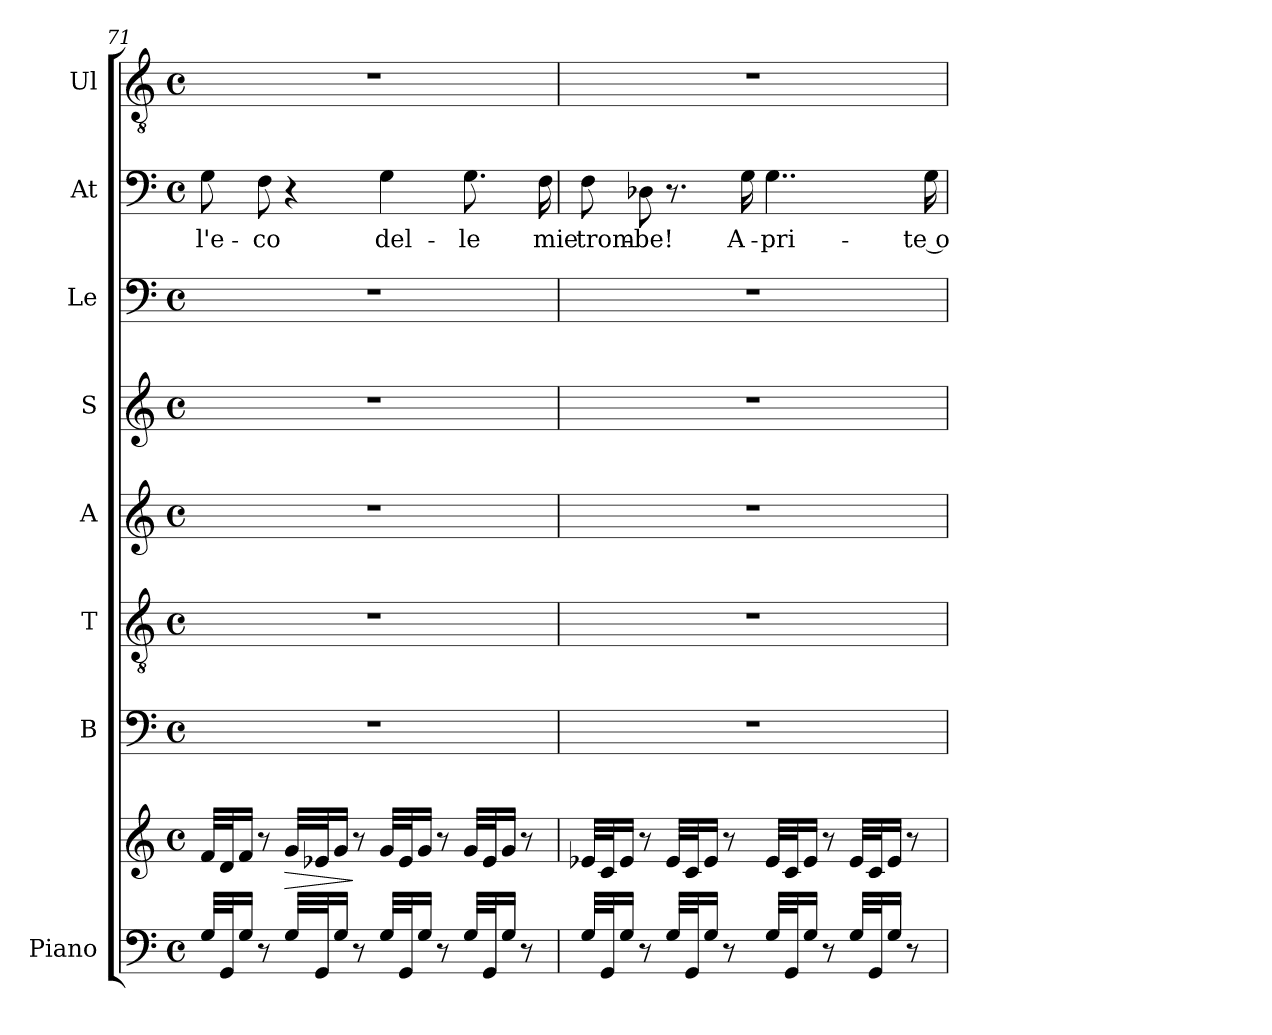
**kern	**kern	**dynam	**kern	**kern	**kern	**kern	**kern	**kern	**text	**kern
*part8	*part8	*part8	*part7	*part6	*part5	*part4	*part3	*part2	*part2	*part1
*staff9	*staff8	*staff8/9	*staff7	*staff6	*staff5	*staff4	*staff3	*staff2	*staff2	*staff1
*I"Piano	*	*	*I"B	*I"T	*I"A	*I"S	*I"Le	*I"At	*	*I"Ul
*I'Pno	*	*	*I'B	*I'T	*I'A	*I'S	*I'Le	*I'At	*	*I'Ul
!!LO:LB:g=z
*clefF4	*clefG2	*	*clefF4	*clefGv2	*clefG2	*clefG2	*clefF4	*clefF4	*	*clefGv2
*k[]	*k[]	*	*k[]	*k[]	*k[]	*k[]	*k[]	*k[]	*	*k[]
*M4/4	*M4/4	*	*M4/4	*M4/4	*M4/4	*M4/4	*M4/4	*M4/4	*	*M4/4
*met(c)	*met(c)	*	*met(c)	*met(c)	*met(c)	*met(c)	*met(c)	*met(c)	*	*met(c)
=71	=71	=71	=71	=71	=71	=71	=71	=71	=71	=71
!	!	!	!	!	!	!	!	!	!LO:LY:b	!
32G/LLL	32f/LLL	.	1r	1r	1r	1r	1r	8G\	l'e-	1r
32GG/J	32d/J	.	.	.	.	.	.	.	.	.
16G/JJ	16f/JJ	.	.	.	.	.	.	.	.	.
!	!	!	!	!	!	!	!	!	!LO:LY:b	!
8r	8r	.	.	.	.	.	.	8F\	-co	.
!	!	!LO:HP:b	!	!	!	!	!	!	!	!
32G/LLL	32g/LLL	>	.	.	.	.	.	4r	.	.
32GG/J	32e-X/J	.	.	.	.	.	.	.	.	.
16G/JJ	16g/JJ	.	.	.	.	.	.	.	.	.
8r	8r	]	.	.	.	.	.	.	.	.
!	!	!	!	!	!	!	!	!	!LO:LY:b	!
32G/LLL	32g/LLL	.	.	.	.	.	.	4G\	del-	.
32GG/J	32e-/J	.	.	.	.	.	.	.	.	.
16G/JJ	16g/JJ	.	.	.	.	.	.	.	.	.
8r	8r	.	.	.	.	.	.	.	.	.
!	!	!	!	!	!	!	!	!	!LO:LY:b	!
32G/LLL	32g/LLL	.	.	.	.	.	.	8.G\	-le	.
32GG/J	32e-/J	.	.	.	.	.	.	.	.	.
16G/JJ	16g/JJ	.	.	.	.	.	.	.	.	.
8r	8r	.	.	.	.	.	.	.	.	.
!	!	!	!	!	!	!	!	!	!LO:LY:b	!
.	.	.	.	.	.	.	.	16F\	mie	.
=72	=72	=72	=72	=72	=72	=72	=72	=72	=72	=72
!	!	!	!	!	!	!	!	!	!LO:LY:b	!
32G/LLL	32e-X/LLL	.	1r	1r	1r	1r	1r	8F\	trom-	1r
32GG/J	32c/J	.	.	.	.	.	.	.	.	.
16G/JJ	16e-/JJ	.	.	.	.	.	.	.	.	.
!	!	!	!	!	!	!	!	!	!LO:LY:b	!
8r	8r	.	.	.	.	.	.	8D-X\	-be!	.
32G/LLL	32e-/LLL	.	.	.	.	.	.	8.r	.	.
32GG/J	32c/J	.	.	.	.	.	.	.	.	.
16G/JJ	16e-/JJ	.	.	.	.	.	.	.	.	.
8r	8r	.	.	.	.	.	.	.	.	.
!	!	!	!	!	!	!	!	!	!LO:LY:b	!
.	.	.	.	.	.	.	.	16G\	A-	.
!	!	!	!	!	!	!	!	!	!LO:LY:b	!
32G/LLL	32e-/LLL	.	.	.	.	.	.	4..G\	-pri-	.
32GG/J	32c/J	.	.	.	.	.	.	.	.	.
16G/JJ	16e-/JJ	.	.	.	.	.	.	.	.	.
8r	8r	.	.	.	.	.	.	.	.	.
32G/LLL	32e-/LLL	.	.	.	.	.	.	.	.	.
32GG/J	32c/J	.	.	.	.	.	.	.	.	.
16G/JJ	16e-/JJ	.	.	.	.	.	.	.	.	.
8r	8r	.	.	.	.	.	.	.	.	.
!	!	!	!	!	!	!	!	!	!LO:LY:b	!
.	.	.	.	.	.	.	.	16G\	-te o-	.
=	=	=	=	=	=	=	=	=	=	=
*-	*-	*-	*-	*-	*-	*-	*-	*-	*-	*-
